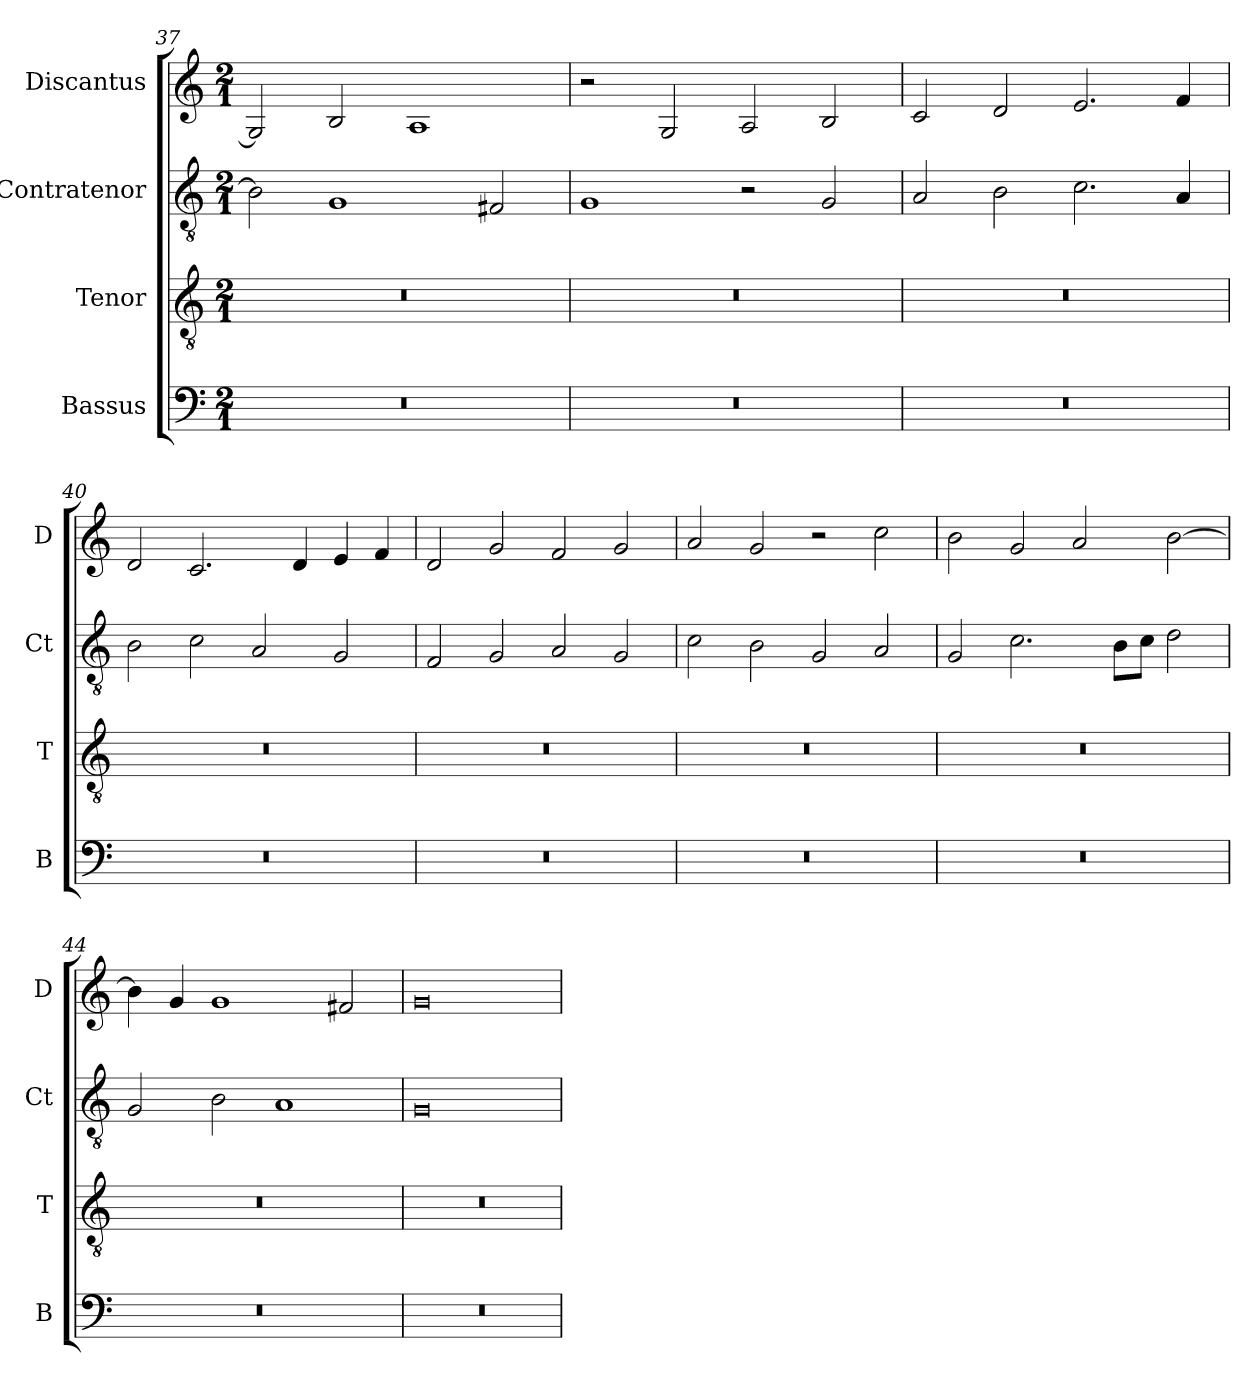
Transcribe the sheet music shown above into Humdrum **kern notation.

**kern	**kern	**kern	**kern
*part4	*part3	*part2	*part1
*staff4	*staff3	*staff2	*staff1
*I"Bassus	*I"Tenor	*I"Contratenor	*I"Discantus
*I'B	*I'T	*I'Ct	*I'D
*clefF4	*clefGv2	*clefGv2	*clefG2
*k[]	*k[]	*k[]	*k[]
*M2/1	*M2/1	*M2/1	*M2/1
=37	=37	=37	=37
0r	0r	2B\]	2G/]
.	.	1G	2B/
.	.	.	1A
.	.	2F#X/	.
=38	=38	=38	=38
0r	0r	1G	2r
.	.	.	2G/
.	.	2r	2A/
.	.	2G/	2B/
=39	=39	=39	=39
0r	0r	2A/	2c/
.	.	2B\	2d/
.	.	2.c\	2.e/
.	.	4A/	4f/
=40	=40	=40	=40
0r	0r	2B\	2d/
.	.	2c\	2.c/
.	.	2A/	.
.	.	.	4d/
.	.	2G/	4e/
.	.	.	4f/
=41	=41	=41	=41
0r	0r	2F/	2d/
.	.	2G/	2g/
.	.	2A/	2f/
.	.	2G/	2g/
=42	=42	=42	=42
0r	0r	2c\	2a/
.	.	2B\	2g/
.	.	2G/	2r
.	.	2A/	2cc\
=43	=43	=43	=43
0r	0r	2G/	2b\
.	.	2.c\	2g/
.	.	.	2a/
.	.	8B\L	.
.	.	8c\J	.
.	.	2d\	[2b\
=44	=44	=44	=44
0r	0r	2G/	4b\]
.	.	.	4g/
.	.	2B\	1g
.	.	1A	.
.	.	.	2f#X/
=45	=45	=45	=45
0r	0r	0G	0g
=	=	=	=
*-	*-	*-	*-
